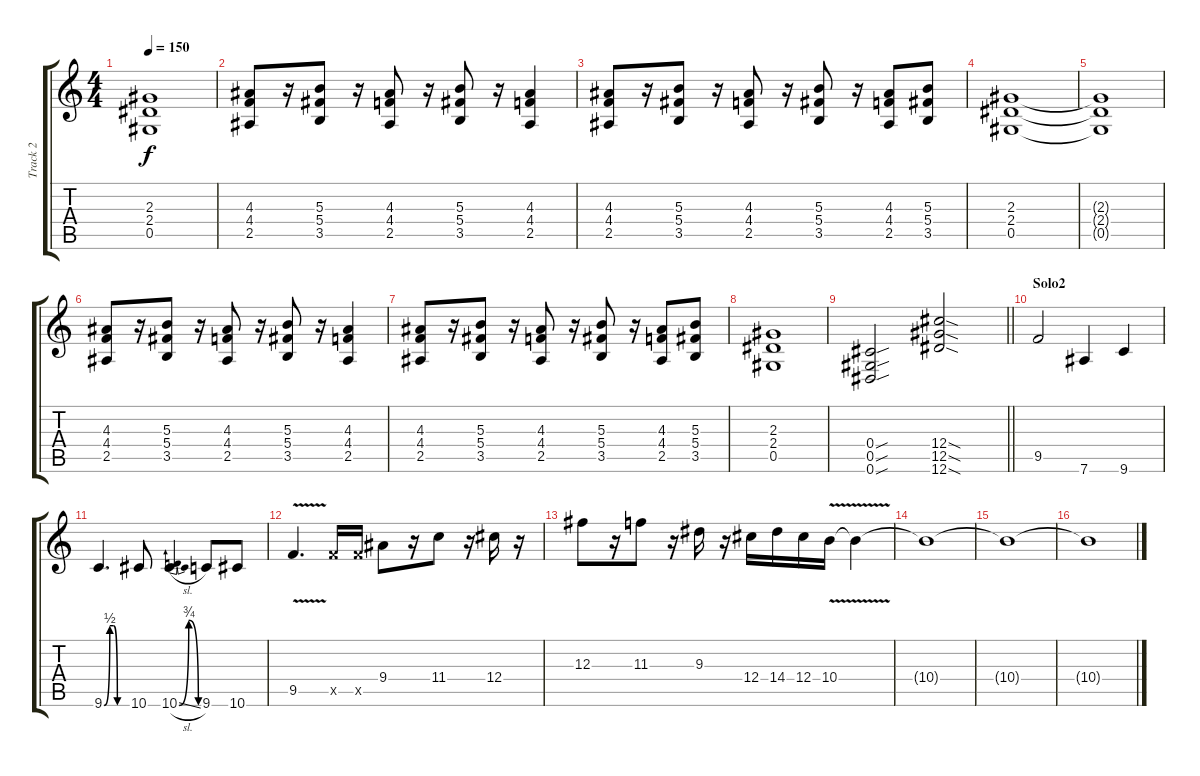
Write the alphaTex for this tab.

\track ("Track 2" "Track 2") {instrument distortionguitar}
\staff {score tabs}
\tuning (Eb4 Bb3 Gb3 Db3 Ab2 Eb2) {hide}
\ts (4 4)
\tempo 150
\clef g2
\ks c
(2.3{t} 2.4{t} 0.5{t}).1{dy f} |
(4.3 4.4 2.5).8 r.16 (5.3 5.4 3.5).8 r.16 (4.3 4.4 2.5).8 r.16 (5.3 5.4 3.5).8 r.16 (4.3 4.4 2.5).4 |
(4.3 4.4 2.5).8 r.16 (5.3 5.4 3.5).8 r.16 (4.3 4.4 2.5).8 r.16 (5.3 5.4 3.5).8 r.16 (4.3 4.4 2.5).8 (5.3 5.4 3.5).8 |
(2.3 2.4 0.5).1 |
(2.3{t} 2.4{t} 0.5{t}).1 |
(4.3 4.4 2.5).8 r.16 (5.3 5.4 3.5).8 r.16 (4.3 4.4 2.5).8 r.16 (5.3 5.4 3.5).8 r.16 (4.3 4.4 2.5).4 |
(4.3 4.4 2.5).8 r.16 (5.3 5.4 3.5).8 r.16 (4.3 4.4 2.5).8 r.16 (5.3 5.4 3.5).8 r.16 (4.3 4.4 2.5).8 (5.3 5.4 3.5).8 |
(2.3 2.4 0.5).1 |
\barLineRight lightlight
(0.4{sou} 0.5{sou} 0.6{sou}).2 (12.4{sod} 12.5{sod} 12.6{sod}).2 |
\section ("" "Solo2")
9.5.2 7.6.4 9.6.4 |
9.6{be (custom 0 0 15 2 25 2 35 0 60 0)}.4{d} 10.6.8 10.6{be (bendrelease 0 0 25 3 45 3 60 0) sl}.4 9.6.8 10.6.8 |
9.5{v}.4{d} 9.5{x}.16 9.5{x}.16 9.4.8 r.16 11.4.8 r.16 12.4.16 r.16 |
12.3.8 r.16 11.3.8 r.16 9.3.16 r.16 12.4.16 14.4.16 12.4.16 10.4{v}.16 10.4{t}.4 |
10.4{t}.1 |
10.4{t}.1 |
10.4{t}.1
